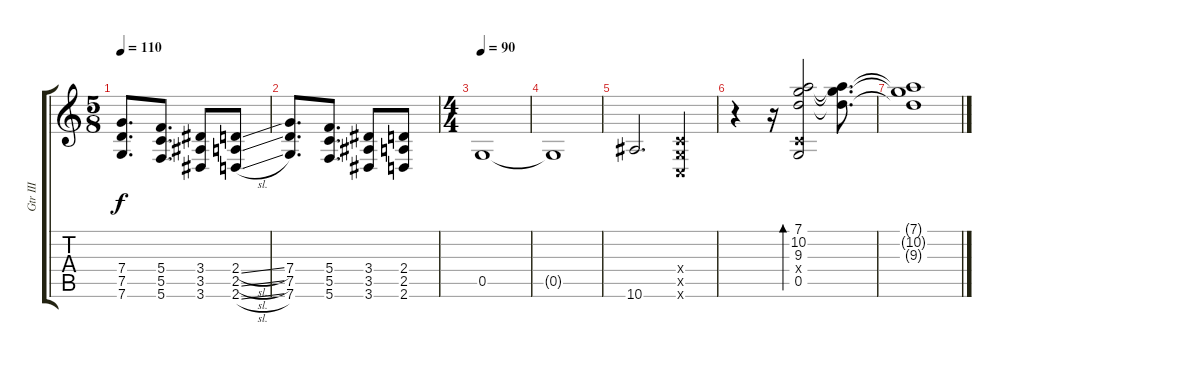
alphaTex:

\track ("Gtr III" "Gtr III") {instrument overdrivenguitar}
\staff {score tabs}
\tuning (D4 A3 F3 C3 G2 C2) {hide}
\ts (5 8)
\tempo 110
\clef g2
\ks c
(7.4 7.5 7.6).8{d dy f} (5.4 5.5 5.6).8{d} (3.4 3.5 3.6).8 (2.4{sl} 2.5{sl} 2.6{sl}).8 |
(7.4 7.5 7.6).8{d} (5.4 5.5 5.6).8{d} (3.4 3.5 3.6).8 (2.4 2.5 2.6).8 |
\ts (4 4)
\tempo 90
0.5.1 |
0.5{t}.1 |
10.6.2{d volume 9} (0.4{x} 0.5{x} 0.6{x}).4 |
r.4 r.16 (7.1 10.2 9.3 0.4{x} 0.5).2{bd 480} (7.1{t} 10.2{t} 9.3{t}).8{d} |
(7.1{t} 10.2{t} 9.3{t}).1
